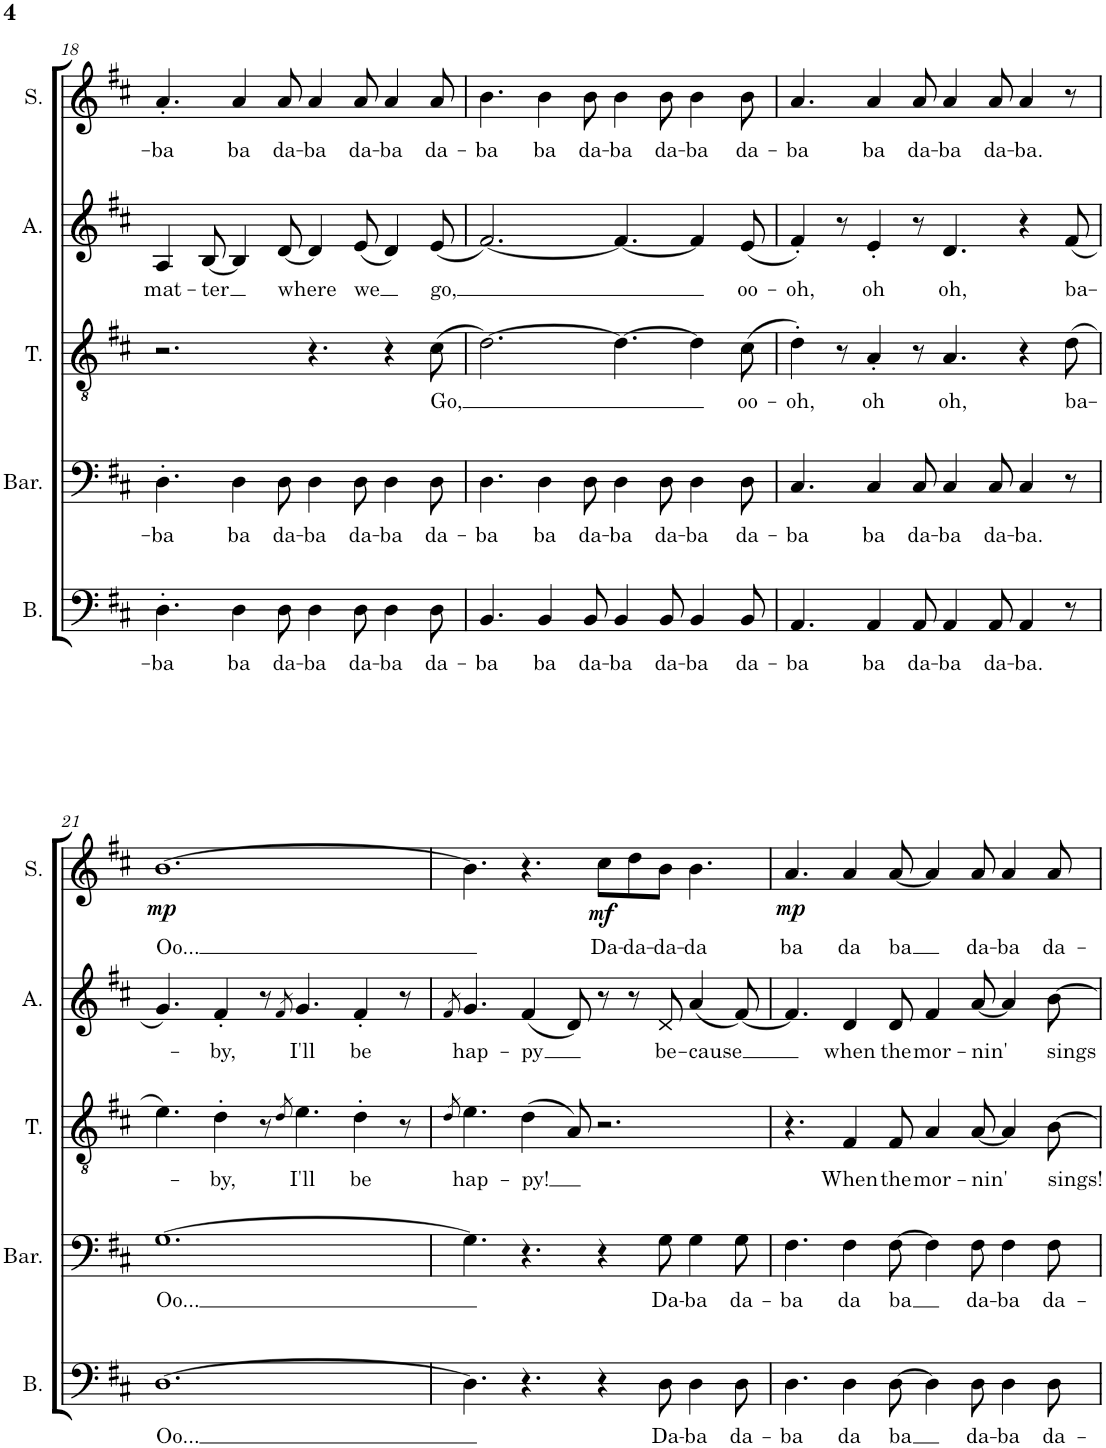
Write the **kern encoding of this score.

**kern	**text	**kern	**text	**kern	**text	**kern	**text	**kern	**text	**dynam
*part5	*part5	*part4	*part4	*part3	*part3	*part2	*part2	*part1	*part1	*part1
*staff5	*staff5	*staff4	*staff4	*staff3	*staff3	*staff2	*staff2	*staff1	*staff1	*staff1
*I"Bass	*	*I"Baritone	*	*I"Tenor	*	*I"Alto	*	*I"Soprano	*	*
*I'B.	*	*I'Bar.	*	*I'T.	*	*I'A.	*	*I'S.	*	*
!!LO:PB:g=z
*clefF4	*	*clefF4	*	*clefGv2	*	*clefG2	*	*clefG2	*	*
*k[f#c#]	*	*k[f#c#]	*	*k[f#c#]	*	*k[f#c#]	*	*k[f#c#]	*	*
*M12/8	*	*M12/8	*	*M12/8	*	*M12/8	*	*M12/8	*	*
=18	=18	=18	=18	=18	=18	=18	=18	=18	=18	=18
!	!LO:LY:b	!	!LO:LY:b	!	!	!	!LO:LY:b	!	!LO:LY:b	!
4.D'\	-ba	4.D'\	-ba	2.r	.	4A/	mat-	4.a'/	-ba	.
!	!	!	!	!	!	!	!LO:LY:b	!	!	!
.	.	.	.	.	.	[8B/	-ter	.	.	.
!	!LO:LY:b	!	!LO:LY:b	!	!	!	!	!	!LO:LY:b	!
4D\	ba	4D\	ba	.	.	4B/]	.	4a/	ba	.
!	!LO:LY:b	!	!LO:LY:b	!	!	!	!LO:LY:b	!	!LO:LY:b	!
8D\	da-	8D\	da-	.	.	[8d/	where	8a/	da-	.
!	!LO:LY:b	!	!LO:LY:b	!	!	!	!	!	!LO:LY:b	!
4D\	-ba	4D\	-ba	4.r	.	4d/]	.	4a/	-ba	.
!	!LO:LY:b	!	!LO:LY:b	!	!	!	!LO:LY:b	!	!LO:LY:b	!
8D\	da-	8D\	da-	.	.	(8e/	we	8a/	da-	.
!	!LO:LY:b	!	!LO:LY:b	!	!	!	!	!	!LO:LY:b	!
4D\	-ba	4D\	-ba	4r	.	4d/)	.	4a/	-ba	.
!	!LO:LY:b	!	!LO:LY:b	!	!LO:LY:b	!	!LO:LY:b	!	!LO:LY:b	!
8D\	da-	8D\	da-	(8c#\	Go,	(8e/	go,	8a/	da-	.
=19	=19	=19	=19	=19	=19	=19	=19	=19	=19	=19
!	!LO:LY:b	!	!LO:LY:b	!	!	!	!	!	!LO:LY:b	!
4.BB/	-ba	4.D\	-ba	[2.d\)	.	[2.f#/)	.	4.b\	-ba	.
!	!LO:LY:b	!	!LO:LY:b	!	!	!	!	!	!LO:LY:b	!
4BB/	ba	4D\	ba	.	.	.	.	4b\	ba	.
!	!LO:LY:b	!	!LO:LY:b	!	!	!	!	!	!LO:LY:b	!
8BB/	da-	8D\	da-	.	.	.	.	8b\	da-	.
!	!LO:LY:b	!	!LO:LY:b	!	!	!	!	!	!LO:LY:b	!
4BB/	-ba	4D\	-ba	4.d\_	.	4.f#/_	.	4b\	-ba	.
!	!LO:LY:b	!	!LO:LY:b	!	!	!	!	!	!LO:LY:b	!
8BB/	da-	8D\	da-	.	.	.	.	8b\	da-	.
!	!LO:LY:b	!	!LO:LY:b	!	!	!	!	!	!LO:LY:b	!
4BB/	-ba	4D\	-ba	4d\]	.	4f#/]	.	4b\	-ba	.
!	!LO:LY:b	!	!LO:LY:b	!	!LO:LY:b	!	!LO:LY:b	!	!LO:LY:b	!
8BB/	da-	8D\	da-	(8c#\	oo-	(8e/	oo-	8b\	da-	.
=20	=20	=20	=20	=20	=20	=20	=20	=20	=20	=20
!	!LO:LY:b	!	!LO:LY:b	!	!LO:LY:b	!	!LO:LY:b	!	!LO:LY:b	!
4.AA/	-ba	4.C#/	-ba	4d'\)	-oh,	4f#'/)	-oh,	4.a/	-ba	.
.	.	.	.	8r	.	8r	.	.	.	.
!	!LO:LY:b	!	!LO:LY:b	!	!LO:LY:b	!	!LO:LY:b	!	!LO:LY:b	!
4AA/	ba	4C#/	ba	4A'/	oh	4e'/	oh	4a/	ba	.
!	!LO:LY:b	!	!LO:LY:b	!	!	!	!	!	!LO:LY:b	!
8AA/	da-	8C#/	da-	8r	.	8r	.	8a/	da-	.
!	!LO:LY:b	!	!LO:LY:b	!	!LO:LY:b	!	!LO:LY:b	!	!LO:LY:b	!
4AA/	-ba	4C#/	-ba	4.A/	oh,	4.d/	oh,	4a/	-ba	.
!	!LO:LY:b	!	!LO:LY:b	!	!	!	!	!	!LO:LY:b	!
8AA/	da-	8C#/	da-	.	.	.	.	8a/	da-	.
!	!LO:LY:b	!	!LO:LY:b	!	!	!	!	!	!LO:LY:b	!
4AA/	-ba.	4C#/	-ba.	4r	.	4r	.	4a/	-ba.	.
!	!	!	!	!	!LO:LY:b	!	!LO:LY:b	!	!	!
8r	.	8r	.	(8d\	ba-	(8f#/	ba-	8r	.	.
!!LO:LB:g=z
=21	=21	=21	=21	=21	=21	=21	=21	=21	=21	=21
!	!LO:LY:b	!	!LO:LY:b	!	!	!	!	!	!LO:LY:b	!LO:DY:b
[1.D	Oo...	[1.G	Oo...	4.e\)	.	4.g/)	.	[1.b	Oo...	mp
!	!	!	!	!	!LO:LY:b	!	!LO:LY:b	!	!	!
.	.	.	.	4d'\	-by,	4f#'/	-by,	.	.	.
.	.	.	.	8r	.	8r	.	.	.	.
.	.	.	.	8qd/	.	8qf#/	.	.	.	.
!	!	!	!	!	!LO:LY:b	!	!LO:LY:b	!	!	!
.	.	.	.	4.e\	I'll	4.g/	I'll	.	.	.
!	!	!	!	!	!LO:LY:b	!	!LO:LY:b	!	!	!
.	.	.	.	4d'\	be	4f#'/	be	.	.	.
.	.	.	.	8r	.	8r	.	.	.	.
=22	=22	=22	=22	=22	=22	=22	=22	=22	=22	=22
.	.	.	.	8qd/	.	8qf#/	.	.	.	.
!	!	!	!	!	!LO:LY:b	!	!LO:LY:b	!	!	!
4.D\]	.	4.G\]	.	4.e\	hap-	4.g/	hap-	4.b\]	.	.
!	!	!	!	!	!LO:LY:b	!	!LO:LY:b	!	!	!
4.r	.	4.r	.	(4d\	-py!	(4f#/	-py	4.r	.	.
.	.	.	.	8A/)	.	8d/)	.	.	.	.
!	!	!	!	!	!	!	!	!	!LO:LY:b	!LO:DY:b
4r	.	4r	.	2.r	.	8r	.	8cc#\L	Da-	mf
!	!	!	!	!	!	!	!	!	!LO:LY:b	!
.	.	.	.	.	.	8r	.	8dd\	-da-	.
!	!LO:LY:b	!	!LO:LY:b	!	!	!	!LO:LY:b	!	!LO:LY:b	!
8D\	Da-	8G\	Da-	.	.	8d/	be-	8b\J	-da-	.
!	!LO:LY:b	!	!LO:LY:b	!	!	!	!LO:LY:b	!	!LO:LY:b	!
4D\	-ba	4G\	-ba	.	.	(4a/	-cause	4.b\	-da	.
!	!LO:LY:b	!	!LO:LY:b	!	!	!	!	!	!	!
8D\	da-	8G\	da-	.	.	[8f#/)	.	.	.	.
=23	=23	=23	=23	=23	=23	=23	=23	=23	=23	=23
!	!LO:LY:b	!	!LO:LY:b	!	!	!	!	!	!LO:LY:b	!LO:DY:b
4.D\	-ba	4.F#\	-ba	4.r	.	4.f#/]	.	4.a/	-ba	mp
!	!LO:LY:b	!	!LO:LY:b	!	!LO:LY:b	!	!LO:LY:b	!	!LO:LY:b	!
4D\	da	4F#\	da	4F#/	When	4d/	when	4a/	da	.
!	!LO:LY:b	!	!LO:LY:b	!	!LO:LY:b	!	!LO:LY:b	!	!LO:LY:b	!
[8D\	ba	[8F#\	ba	8F#/	the	8d/	the	[8a/	ba	.
!	!	!	!	!	!LO:LY:b	!	!LO:LY:b	!	!	!
4D\]	.	4F#\]	.	4A/	mor-	4f#/	mor-	4a/]	.	.
!	!LO:LY:b	!	!LO:LY:b	!	!LO:LY:b	!	!LO:LY:b	!	!LO:LY:b	!
8D\	da-	8F#\	da-	[8A/	-nin'	[8a/	-nin'	8a/	da-	.
!	!LO:LY:b	!	!LO:LY:b	!	!	!	!	!	!LO:LY:b	!
4D\	-ba	4F#\	-ba	4A/]	.	4a/]	.	4a/	-ba	.
!	!LO:LY:b	!	!LO:LY:b	!	!LO:LY:b	!	!LO:LY:b	!	!LO:LY:b	!
8D\	da-	8F#\	da-	[8B\	sings!	[8b\	sings	8a/	da-	.
=	=	=	=	=	=	=	=	=	=	=
*-	*-	*-	*-	*-	*-	*-	*-	*-	*-	*-
